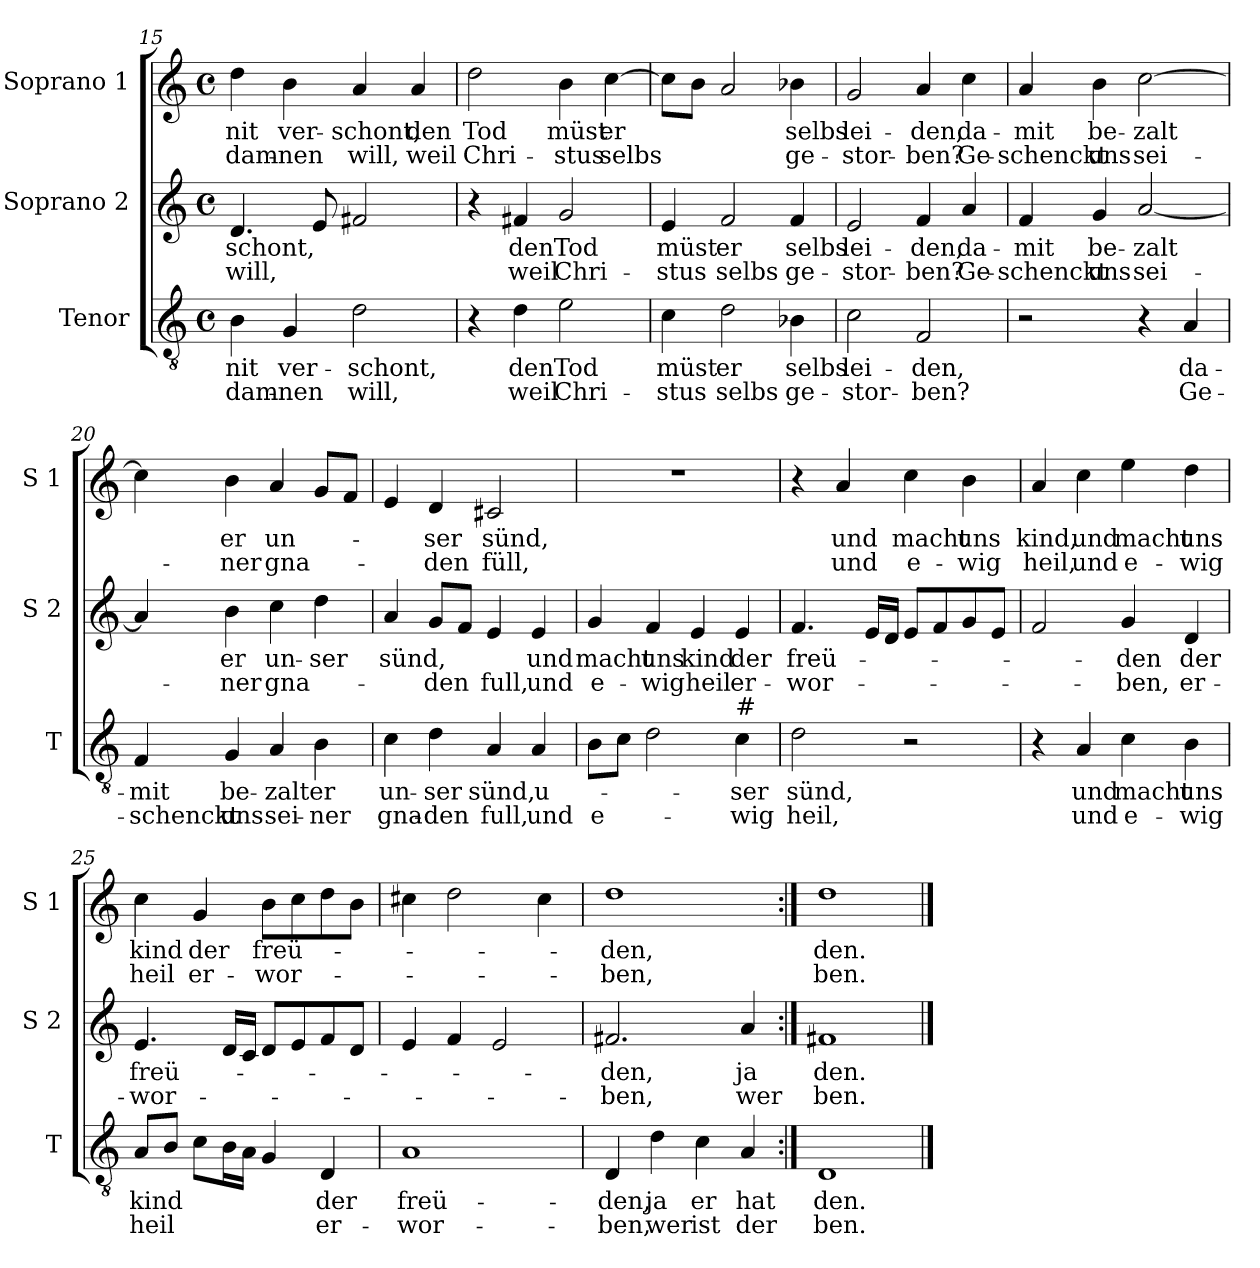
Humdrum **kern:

**kern	**text	**text	**kern	**text	**text	**kern	**text	**text
*part3	*part3	*part3	*part2	*part2	*part2	*part1	*part1	*part1
*staff3	*staff3	*staff3	*staff2	*staff2	*staff2	*staff1	*staff1	*staff1
*I"Tenor	*	*	*I"Soprano 2	*	*	*I"Soprano 1	*	*
*I'T	*	*	*I'S 2	*	*	*I'S 1	*	*
*clefGv2	*	*	*clefG2	*	*	*clefG2	*	*
*k[]	*	*	*k[]	*	*	*k[]	*	*
*C:	*	*	*C:	*	*	*C:	*	*
*M4/4	*	*	*M4/4	*	*	*M4/4	*	*
*met(c)	*	*	*met(c)	*	*	*met(c)	*	*
=15	=15	=15	=15	=15	=15	=15	=15	=15
!	!LO:LY:b	!LO:LY:b	!	!LO:LY:b	!LO:LY:b	!	!LO:LY:b	!LO:LY:b
4B\	nit	-dam-	4.d/	-schont,	will,	4dd\	nit	-dam-
!	!LO:LY:b	!LO:LY:b	!	!	!	!	!LO:LY:b	!LO:LY:b
4G/	ver-	-nen	.	.	.	4b\	ver-	-nen
.	.	.	8e/	.	.	.	.	.
!	!LO:LY:b	!LO:LY:b	!	!	!	!	!LO:LY:b	!LO:LY:b
2d\	-schont,	will,	2f#X/	.	.	4a/	-schont,	will,
!	!	!	!	!	!	!	!LO:LY:b	!LO:LY:b
.	.	.	.	.	.	4a/	den	weil
=16	=16	=16	=16	=16	=16	=16	=16	=16
!	!	!	!	!	!	!	!LO:LY:b	!LO:LY:b
4r	.	.	4r	.	.	2dd\	Tod	Chri-
!	!LO:LY:b	!LO:LY:b	!	!LO:LY:b	!LO:LY:b	!	!	!
4d\	den	weil	4f#X/	den	weil	.	.	.
!	!LO:LY:b	!LO:LY:b	!	!LO:LY:b	!LO:LY:b	!	!LO:LY:b	!LO:LY:b
2e\	Tod	Chri-	2g/	Tod	Chri-	4b\	müst	-stus
!	!	!	!	!	!	!	!LO:LY:b	!LO:LY:b
.	.	.	.	.	.	[4cc\	er	selbs
!!LO:PB:g=z
=17	=17	=17	=17	=17	=17	=17	=17	=17
!	!LO:LY:b	!LO:LY:b	!	!LO:LY:b	!LO:LY:b	!	!	!
4c\	müst	-stus	4e/	müst	-stus	8cc\L]	.	.
.	.	.	.	.	.	8b\J	.	.
!	!LO:LY:b	!LO:LY:b	!	!LO:LY:b	!LO:LY:b	!	!	!
2d\	er	selbs	2f/	er	selbs	2a/	.	.
!	!LO:LY:b	!LO:LY:b	!	!LO:LY:b	!LO:LY:b	!	!LO:LY:b	!LO:LY:b
4B-X\	selbs	ge-	4f/	selbs	ge-	4b-X\	selbs	ge-
=18	=18	=18	=18	=18	=18	=18	=18	=18
!	!LO:LY:b	!LO:LY:b	!	!LO:LY:b	!LO:LY:b	!	!LO:LY:b	!LO:LY:b
2c\	lei-	-stor-	2e/	lei-	-stor-	2g/	lei-	-stor-
!	!LO:LY:b	!LO:LY:b	!	!LO:LY:b	!LO:LY:b	!	!LO:LY:b	!LO:LY:b
2F/	-den,	-ben?	4f/	-den,	-ben?	4a/	-den,	-ben?
!	!	!	!	!LO:LY:b	!LO:LY:b	!	!LO:LY:b	!LO:LY:b
.	.	.	4a/	da-	Ge-	4cc\	da-	Ge-
=19	=19	=19	=19	=19	=19	=19	=19	=19
!	!	!	!	!LO:LY:b	!LO:LY:b	!	!LO:LY:b	!LO:LY:b
2r	.	.	4f/	-mit	-schenckt	4a/	-mit	-schenckt
!	!	!	!	!LO:LY:b	!LO:LY:b	!	!LO:LY:b	!LO:LY:b
.	.	.	4g/	be-	uns	4b\	be-	uns
!	!	!	!	!LO:LY:b	!LO:LY:b	!	!LO:LY:b	!LO:LY:b
4r	.	.	[2a/	-zalt	sei-	[2cc\	-zalt	sei-
!	!LO:LY:b	!LO:LY:b	!	!	!	!	!	!
4A/	da-	Ge-	.	.	.	.	.	.
=20	=20	=20	=20	=20	=20	=20	=20	=20
!	!LO:LY:b	!LO:LY:b	!	!	!	!	!	!
4F/	-mit	-schenckt	4a/]	.	.	4cc\]	.	.
!	!LO:LY:b	!LO:LY:b	!	!LO:LY:b	!LO:LY:b	!	!LO:LY:b	!LO:LY:b
4G/	be-	uns	4b\	er	-ner	4b\	er	-ner
!	!LO:LY:b	!LO:LY:b	!	!LO:LY:b	!LO:LY:b	!	!LO:LY:b	!LO:LY:b
4A/	-zalt	sei-	4cc\	un-	gna-	4a/	un-	gna-
!	!LO:LY:b	!LO:LY:b	!	!LO:LY:b	!	!	!	!
4B\	er	-ner	4dd\	-ser	.	8g/L	.	.
.	.	.	.	.	.	8f/J	.	.
=21	=21	=21	=21	=21	=21	=21	=21	=21
!	!LO:LY:b	!LO:LY:b	!	!LO:LY:b	!	!	!	!
4c\	un-	gna-	4a/	sünd,	.	4e/	.	.
!	!LO:LY:b	!LO:LY:b	!	!	!LO:LY:b	!	!LO:LY:b	!LO:LY:b
4d\	-ser	-den	8g/L	.	-den	4d/	-ser	-den
.	.	.	8f/J	.	.	.	.	.
!	!LO:LY:b	!LO:LY:b	!	!	!LO:LY:b	!	!LO:LY:b	!LO:LY:b
4A/	sünd,	full,	4e/	.	full,	2c#X/	sünd,	füll,
!	!LO:LY:b	!LO:LY:b	!	!LO:LY:b	!LO:LY:b	!	!	!
4A/	u-	und	4e/	und	und	.	.	.
=22	=22	=22	=22	=22	=22	=22	=22	=22
!	!	!LO:LY:b	!	!LO:LY:b	!LO:LY:b	!	!	!
8B\L	.	e-	4g/	macht	e-	1r	.	.
8c\J	.	.	.	.	.	.	.	.
!	!	!	!	!LO:LY:b	!LO:LY:b	!	!	!
2d\	.	.	4f/	uns	-wig	.	.	.
!	!	!	!	!LO:LY:b	!LO:LY:b	!	!	!
.	.	.	4e/	kind	heil	.	.	.
!LO:TX:a:t=#	!	!	!	!	!	!	!	!
!	!LO:LY:b	!LO:LY:b	!	!LO:LY:b	!LO:LY:b	!	!	!
4c\	-ser	-wig	4e/	der	er-	.	.	.
!!LO:LB:g=z
=23	=23	=23	=23	=23	=23	=23	=23	=23
!	!LO:LY:b	!LO:LY:b	!	!LO:LY:b	!LO:LY:b	!	!	!
2d\	sünd,	heil,	4.f/	freü-	-wor-	4r	.	.
!	!	!	!	!	!	!	!LO:LY:b	!LO:LY:b
.	.	.	.	.	.	4a/	und	und
.	.	.	16e/LL	.	.	.	.	.
.	.	.	16d/JJ	.	.	.	.	.
!	!	!	!	!	!	!	!LO:LY:b	!LO:LY:b
2r	.	.	8e/L	.	.	4cc\	macht	e-
.	.	.	8f/	.	.	.	.	.
!	!	!	!	!	!	!	!LO:LY:b	!LO:LY:b
.	.	.	8g/	.	.	4b\	uns	-wig
.	.	.	8e/J	.	.	.	.	.
=24	=24	=24	=24	=24	=24	=24	=24	=24
!	!	!	!	!	!	!	!LO:LY:b	!LO:LY:b
4r	.	.	2f/	.	.	4a/	kind,	heil,
!	!LO:LY:b	!LO:LY:b	!	!	!	!	!LO:LY:b	!LO:LY:b
4A/	und	und	.	.	.	4cc\	und	und
!	!LO:LY:b	!LO:LY:b	!	!LO:LY:b	!LO:LY:b	!	!LO:LY:b	!LO:LY:b
4c\	macht	e-	4g/	-den	-ben,	4ee\	macht	e-
!	!LO:LY:b	!LO:LY:b	!	!LO:LY:b	!LO:LY:b	!	!LO:LY:b	!LO:LY:b
4B\	uns	-wig	4d/	der	er-	4dd\	uns	-wig
=25	=25	=25	=25	=25	=25	=25	=25	=25
!	!LO:LY:b	!LO:LY:b	!	!LO:LY:b	!LO:LY:b	!	!LO:LY:b	!LO:LY:b
8A/L	kind	heil	4.e/	freü-	-wor-	4cc\	kind	heil
8B/J	.	.	.	.	.	.	.	.
!	!	!	!	!	!	!	!LO:LY:b	!LO:LY:b
8c\L	.	.	.	.	.	4g/	der	er-
16B\L	.	.	16d/LL	.	.	.	.	.
16A\JJ	.	.	16c/JJ	.	.	.	.	.
!	!	!	!	!	!	!	!LO:LY:b	!LO:LY:b
4G/	.	.	8d/L	.	.	8b\L	freü-	-wor-
.	.	.	8e/	.	.	8cc\	.	.
!	!LO:LY:b	!LO:LY:b	!	!	!	!	!	!
4D/	der	er-	8f/	.	.	8dd\	.	.
.	.	.	8d/J	.	.	8b\J	.	.
=26	=26	=26	=26	=26	=26	=26	=26	=26
!	!LO:LY:b	!LO:LY:b	!	!	!	!	!	!
1A	freü-	-wor-	4e/	.	.	4cc#X\	.	.
.	.	.	4f/	.	.	2dd\	.	.
.	.	.	2e/	.	.	.	.	.
.	.	.	.	.	.	4cc#\	.	.
=27	=27	=27	=27	=27	=27	=27	=27	=27
!	!LO:LY:b	!LO:LY:b	!	!LO:LY:b	!LO:LY:b	!	!LO:LY:b	!LO:LY:b
4D/	-den,	-ben,	2.f#X/	-den,	-ben,	1dd	-den,	-ben,
!	!LO:LY:b	!LO:LY:b	!	!	!	!	!	!
4d\	ja	wer	.	.	.	.	.	.
!	!LO:LY:b	!LO:LY:b	!	!	!	!	!	!
4c\	er	ist	.	.	.	.	.	.
!	!LO:LY:b	!LO:LY:b	!	!LO:LY:b	!LO:LY:b	!	!	!
4A/	hat	der	4a/	ja	wer	.	.	.
=28:|!	=28:|!	=28:|!	=28:|!	=28:|!	=28:|!	=28:|!	=28:|!	=28:|!
!	!LO:LY:b	!LO:LY:b	!	!LO:LY:b	!LO:LY:b	!	!LO:LY:b	!LO:LY:b
1D	den.	ben.	1f#X	den.	ben.	1dd	den.	ben.
==	==	==	==	==	==	==	==	==
*-	*-	*-	*-	*-	*-	*-	*-	*-
